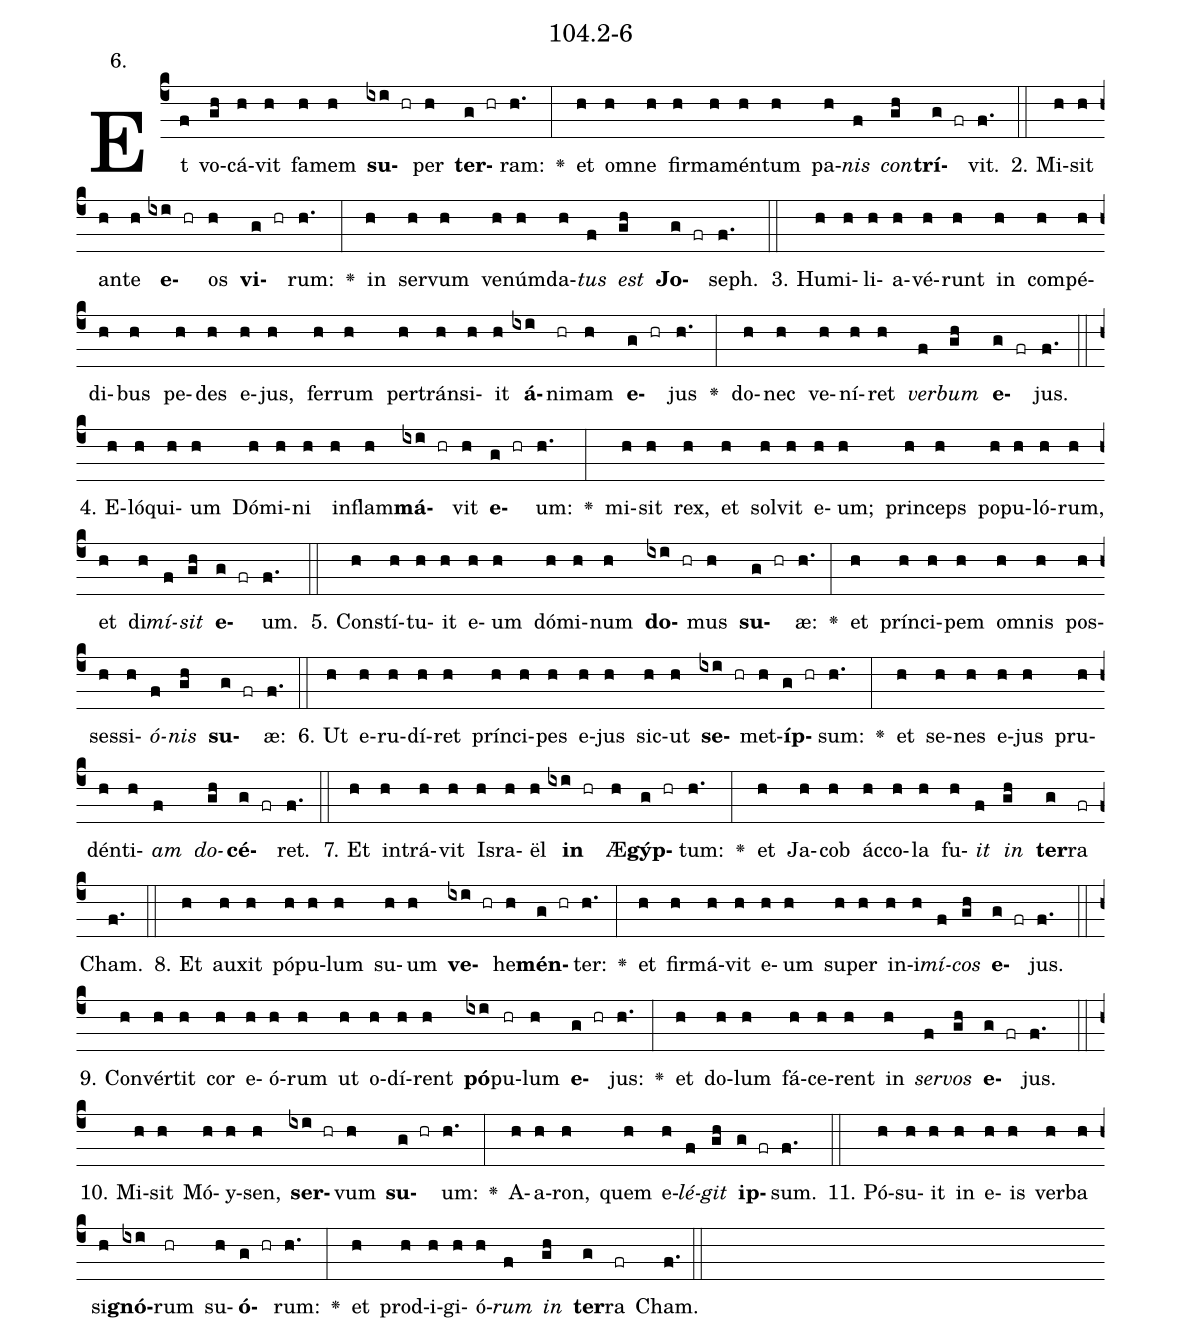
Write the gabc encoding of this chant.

name: 104.2-6;
annotation: 6.;
%%
(c4)Et(f) vo(gh)cá(h)vit(h) fa(h)mem(h) <b>su</b>(ixi hr)per(h) <b>ter</b>(g hr)ram:(h.) <v>\greheightstar</v>(:) et(h) om(h)ne(h) fir(h)ma(h)mén(h)tum(h) pa(h)<i>nis</i>(f) <i>con</i>(gh)<b>trí</b>(g fr)vit.(f.) (::)
2. Mi(h)sit(h) an(h)te(h) <b>e</b>(ixi hr)os(h) <b>vi</b>(g hr)rum:(h.) <v>\greheightstar</v>(:) in(h) ser(h)vum(h) ve(h)núm(h)da(h)<i>tus</i>(f) <i>est</i>(gh) <b>Jo</b>(g fr)seph.(f.) (::)
3. Hu(h)mi(h)li(h)a(h)vé(h)runt(h) in(h) com(h)pé(h)di(h)bus(h) pe(h)des(h) e(h)jus,(h) fer(h)rum(h) per(h)tráns(h)i(h)it(h) <b>á</b>(ixi)ni(hr)mam(h) <b>e</b>(g hr)jus(h.) <v>\greheightstar</v>(:) do(h)nec(h) ve(h)ní(h)ret(h) <i>ver</i>(f)<i>bum</i>(gh) <b>e</b>(g fr)jus.(f.) (::)
4. E(h)ló(h)qui(h)um(h) Dó(h)mi(h)ni(h) in(h)flam(h)<b>má</b>(ixi hr)vit(h) <b>e</b>(g hr)um:(h.) <v>\greheightstar</v>(:) mi(h)sit(h) rex,(h) et(h) sol(h)vit(h) e(h)um;(h) prin(h)ceps(h) po(h)pu(h)ló(h)rum,(h) et(h) di(h)<i>mí</i>(f)<i>sit</i>(gh) <b>e</b>(g fr)um.(f.) (::)
5. Con(h)stí(h)tu(h)it(h) e(h)um(h) dó(h)mi(h)num(h) <b>do</b>(ixi hr)mus(h) <b>su</b>(g hr)æ:(h.) <v>\greheightstar</v>(:) et(h) prín(h)ci(h)pem(h) om(h)nis(h) pos(h)ses(h)si(h)<i>ó</i>(f)<i>nis</i>(gh) <b>su</b>(g fr)æ:(f.) (::)
6. Ut(h) e(h)ru(h)dí(h)ret(h) prín(h)ci(h)pes(h) e(h)jus(h) sic(h)ut(h) <b>se</b>(ixi hr)met(h)<b>íp</b>(g hr)sum:(h.) <v>\greheightstar</v>(:) et(h) se(h)nes(h) e(h)jus(h) pru(h)dén(h)ti(h)<i>am</i>(f) <i>do</i>(gh)<b>cé</b>(g fr)ret.(f.) (::)
7. Et(h) in(h)trá(h)vit(h) Is(h)ra(h)ël(h) <b>in</b>(ixi hr) Æ(h)<b>gýp</b>(g hr)tum:(h.) <v>\greheightstar</v>(:) et(h) Ja(h)cob(h) ác(h)co(h)la(h) fu(h)<i>it</i>(f) <i>in</i>(gh) <b>ter</b>(g)ra(fr) Cham.(f.) (::)
8. Et(h) au(h)xit(h) pó(h)pu(h)lum(h) su(h)um(h) <b>ve</b>(ixi hr)he(h)<b>mén</b>(g hr)ter:(h.) <v>\greheightstar</v>(:) et(h) fir(h)má(h)vit(h) e(h)um(h) su(h)per(h) in(h)i(h)<i>mí</i>(f)<i>cos</i>(gh) <b>e</b>(g fr)jus.(f.) (::)
9. Con(h)vér(h)tit(h) cor(h) e(h)ó(h)rum(h) ut(h) o(h)dí(h)rent(h) <b>pó</b>(ixi)pu(hr)lum(h) <b>e</b>(g hr)jus:(h.) <v>\greheightstar</v>(:) et(h) do(h)lum(h) fá(h)ce(h)rent(h) in(h) <i>ser</i>(f)<i>vos</i>(gh) <b>e</b>(g fr)jus.(f.) (::)
10. Mi(h)sit(h) Mó(h)y(h)sen,(h) <b>ser</b>(ixi hr)vum(h) <b>su</b>(g hr)um:(h.) <v>\greheightstar</v>(:) A(h)a(h)ron,(h) quem(h) e(h)<i>lé</i>(f)<i>git</i>(gh) <b>ip</b>(g fr)sum.(f.) (::)
11. Pó(h)su(h)it(h) in(h) e(h)is(h) ver(h)ba(h) si(h)<b>gnó</b>(ixi)rum(hr) su(h)<b>ó</b>(g hr)rum:(h.) <v>\greheightstar</v>(:) et(h) prod(h)i(h)gi(h)ó(h)<i>rum</i>(f) <i>in</i>(gh) <b>ter</b>(g)ra(fr) Cham.(f.) (::)
